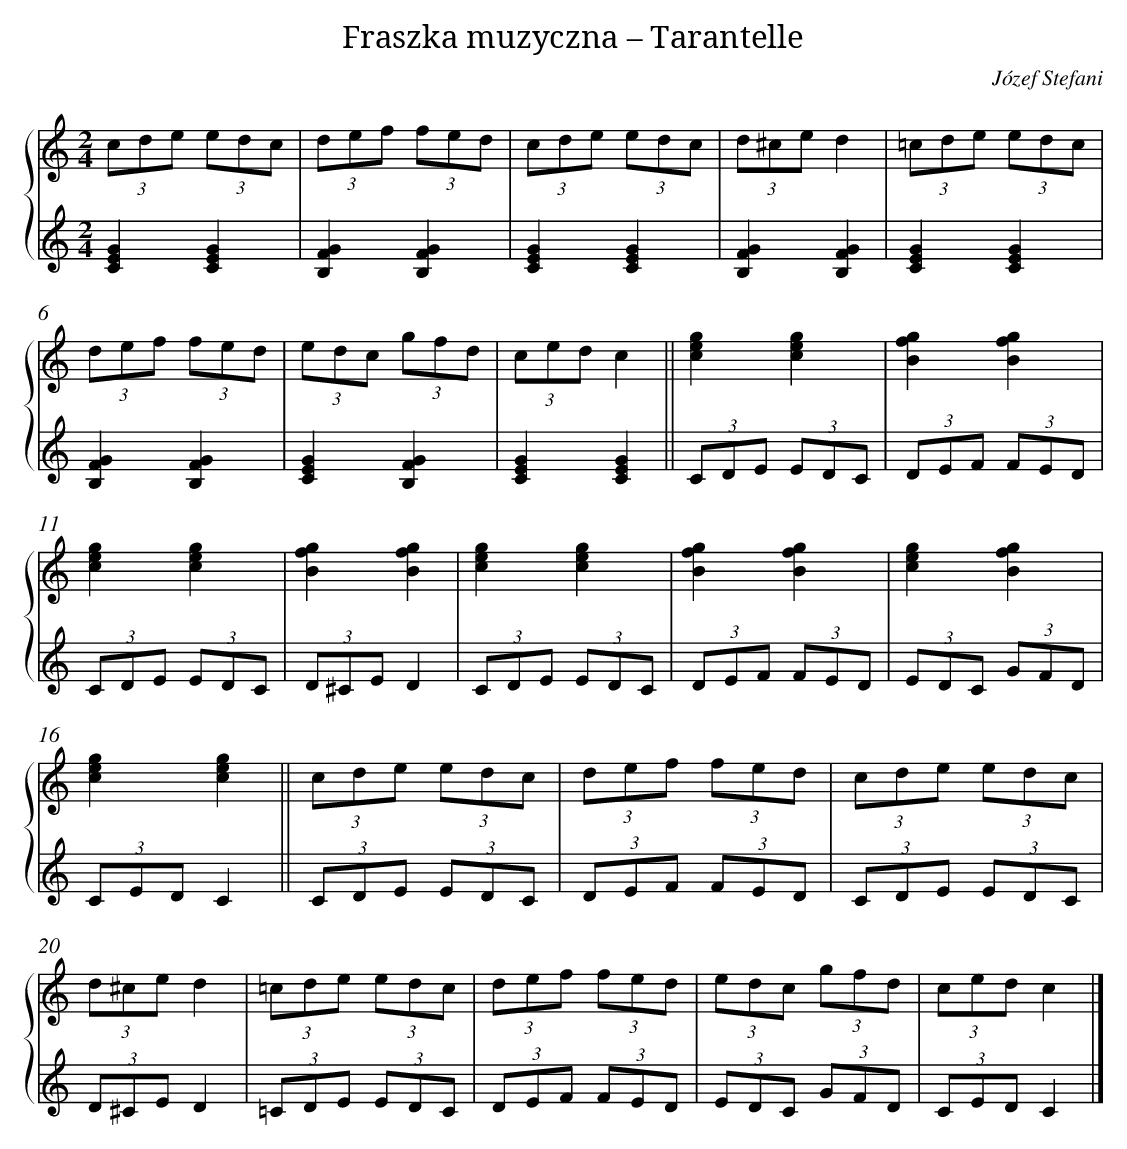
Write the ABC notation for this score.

X:1
T: Fraszka muzyczna – Tarantelle
C: Józef Stefani
L: 1/8
M: 2/4
%%staves {1 2}
V: 1 clef=treble
V: 2 clef=treble
K: C
[V:1] (3cde (3edc |
[V:2] [G2E2C2][G2E2C2] |
[V:1] (3def (3fed |
[V:2] [G2F2B,2][G2F2B,2] |
[V:1] (3cde (3edc |
[V:2] [G2E2C2][G2E2C2] |
[V:1] (3d^ced2 |
[V:2] [G2F2B,2][G2F2B,2] |
[V:1] (3=cde (3edc |
[V:2] [G2E2C2][G2E2C2] |
[V:1] (3def (3fed |
[V:2] [G2F2B,2][G2F2B,2] |
[V:1] (3edc (3gfd |
[V:2] [G2E2C2][G2F2B,2] |
[V:1] (3cedc2 ||
[V:2] [G2E2C2][G2E2C2] ||
[V:1] [g2e2c2][g2e2c2] |
[V:2] (3CDE (3EDC |
[V:1] [g2f2B2][g2f2B2] |
[V:2] (3DEF (3FED |
[V:1] [g2e2c2][g2e2c2] |
[V:2] (3CDE (3EDC |
[V:1] [g2f2B2][g2f2B2] |
[V:2] (3D^CED2 |
[V:1] [g2e2c2][g2e2c2] |
[V:2] (3CDE (3EDC |
[V:1] [g2f2B2][g2f2B2] |
[V:2] (3DEF (3FED |
[V:1] [g2e2c2][g2f2B2] |
[V:2] (3EDC (3GFD |
[V:1] [g2e2c2][g2e2c2] ||
[V:2] (3CEDC2 ||
[V:1] (3cde (3edc |
[V:2] (3CDE (3EDC |
[V:1] (3def (3fed |
[V:2] (3DEF (3FED |
[V:1] (3cde (3edc |
[V:2] (3CDE (3EDC |
[V:1] (3d^ced2 |
[V:2] (3D^CED2 |
[V:1] (3=cde (3edc |
[V:2] (3=CDE (3EDC |
[V:1] (3def (3fed |
[V:2] (3DEF (3FED |
[V:1] (3edc (3gfd |
[V:2] (3EDC (3GFD |
[V:1] (3cedc2 |]
[V:2] (3CEDC2 |]
